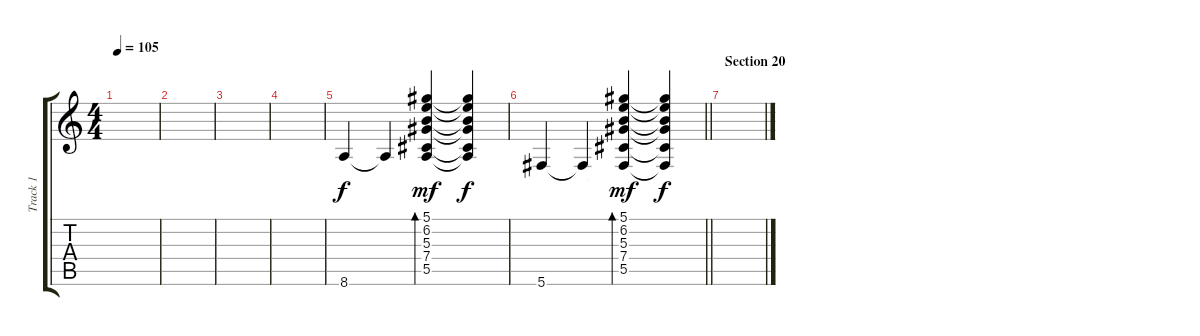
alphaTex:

\track ("Track 1" "Track 1") {instrument electricguitarjazz}
\staff {score tabs}
\tuning (Eb4 Bb3 Gb3 Db3 Ab2 Db2) {hide}
\ts (4 4)
\tempo 105
\clef g2
\ks c
|
|
|
|
8.6.4{dy f} 8.6{t}.4 (5.1 6.2 5.3 7.4 5.5 8.6{t}).4{bd 60 dy mf} (5.1{t} 6.2{t} 5.3{t} 7.4{t} 5.5{t} 8.6{t}).4{dy f} |
\barLineRight lightlight
5.6.4 5.6{t}.4 (5.1 6.2 5.3 7.4 5.5 5.6{t}).4{bd 120 dy mf} (5.1{t} 6.2{t} 5.3{t} 7.4{t} 5.5{t} 5.6{t}).4{dy f} |
\section ("" "Section 20")
